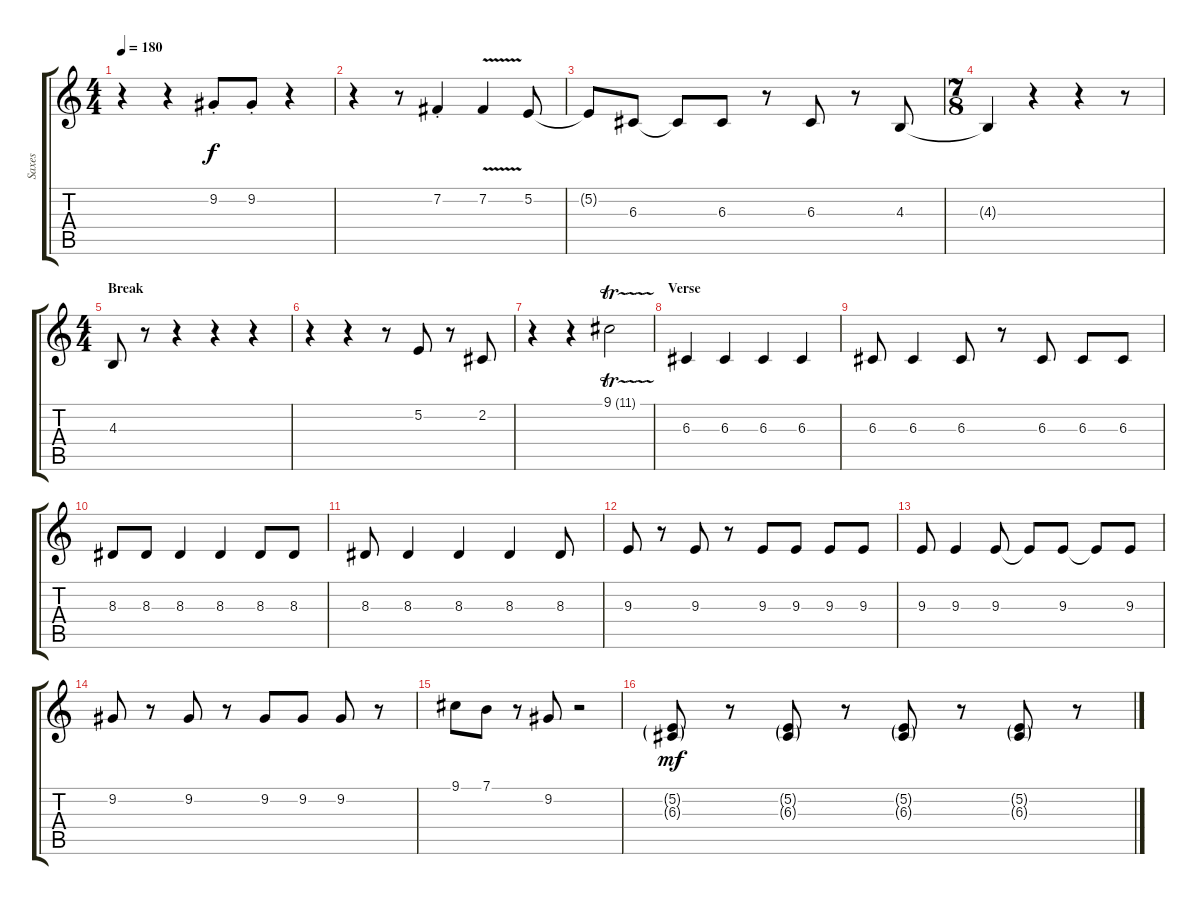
\track ("Saxes" "Saxes") {instrument altosax}
\staff {score tabs}
\tuning (E4 B3 G3 D3 A2 E2) {hide}
\ts (4 4)
\tempo 180
\clef g2
\ks c
r.4{dy f} r.4 9.2{st}.8 9.2{st}.8 r.4 |
r.4 r.8 7.2{st}.4 7.2{v}.4 5.2.8 |
5.2{t}.8 6.3.8 6.3{t}.8 6.3.8 r.8 6.3.8 r.8 4.3.8 |
\ts (7 8)
4.3{t}.4 r.4 r.4 r.8 |
\ts (4 4)
\section ("" "Break")
4.3.8 r.8 r.4 r.4 r.4 |
r.4 r.4 r.8 5.2.8 r.8 2.2.8 |
r.4 r.4 9.1{tr (11 16)}.2 |
\section ("" "Verse")
6.3.4 6.3.4 6.3.4 6.3.4 |
6.3.8 6.3.4 6.3.8 r.8 6.3.8 6.3.8 6.3.8 |
8.3.8 8.3.8 8.3.4 8.3.4 8.3.8 8.3.8 |
8.3.8 8.3.4 8.3.4 8.3.4 8.3.8 |
9.3.8 r.8 9.3.8 r.8 9.3.8 9.3.8 9.3.8 9.3.8 |
9.3.8 9.3.4 9.3.8 9.3{t}.8 9.3.8 9.3{t}.8 9.3.8 |
9.2.8 r.8 9.2.8 r.8 9.2.8 9.2.8 9.2.8 r.8 |
9.1.8 7.1.8 r.8 9.2.8 r.2 |
(5.2{g} 6.3{g}).8{dy mf} r.8 (5.2{g} 6.3{g}).8 r.8 (5.2{g} 6.3{g}).8 r.8 (5.2{g} 6.3{g}).8 r.8
